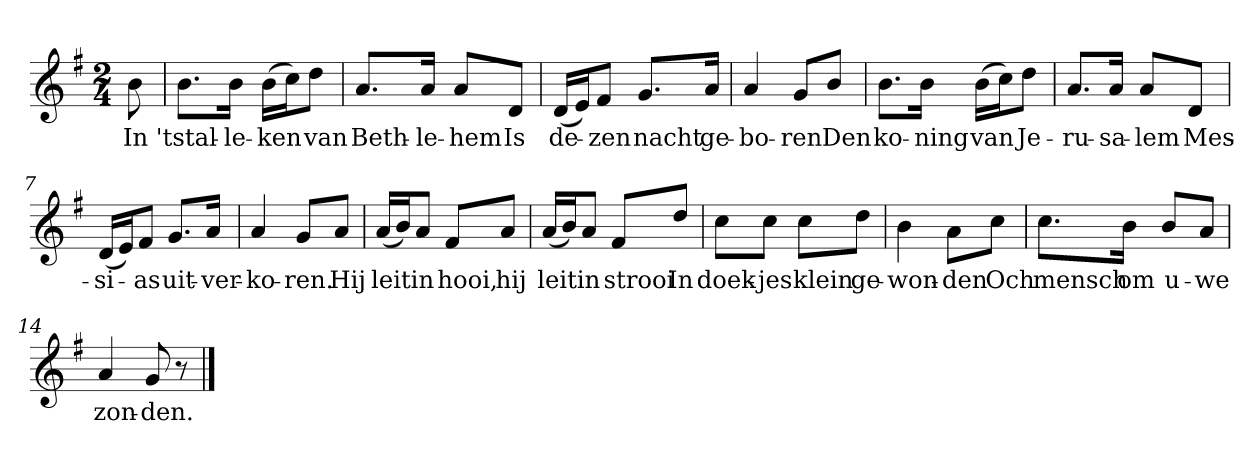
**kern	**text
*part1	*part1
*staff1	*staff1
*clefG2	*
*k[f#]	*
*G:	*
*M2/4	*
*MM120	*
=	=
8b	In 't
=1	=1
8.b\L	stal-
16b\Jk	-le-
(16b\LL	-ken
16cc\J)	.
8dd\J	van
=2	=2
8.a/L	Beth-
16a/Jk	-le-
8a/L	-hem
8d/J	Is
=3	=3
(16d/LL	de-
16e/J)	.
8f#/J	-zen
8.g/L	nacht
16a/Jk	ge-
=4	=4
4a	-bo-
8g/L	-ren
8b/J	Den
=5	=5
8.b\L	ko-
16b\Jk	-ning
(16b\LL	van
16cc\J)	.
8dd\J	Je-
=6	=6
8.a/L	-ru-
16a/Jk	-sa-
8a/L	-lem
8d/J	Mes-
=7	=7
(16d/LL	-si-
16e/J)	.
8f#/J	-as
8.g/L	uit-
16a/Jk	-ver-
=8	=8
4a	-ko-
8g/L	-ren.
8a/J	Hij
=9	=9
(16a/LL	leit
16b/J)	.
8a/J	in
8f#/L	hooi,
8a/J	hij
=10	=10
(16a/LL	leit
16b/J)	.
8a/J	in
8f#/L	strooi
8dd/J	In
=11	=11
8cc\L	doek-
8cc\J	-jes
8cc\L	klein
8dd\J	ge-
=12	=12
4b	-won-
8a\L	-den
8cc\J	Och
=13	=13
8.cc\L	mensch
16b\Jk	om
8b/L	u-
8a/J	-we
=14	=14
4a	zon-
8g	-den.
8r	.
==	==
*-	*-
